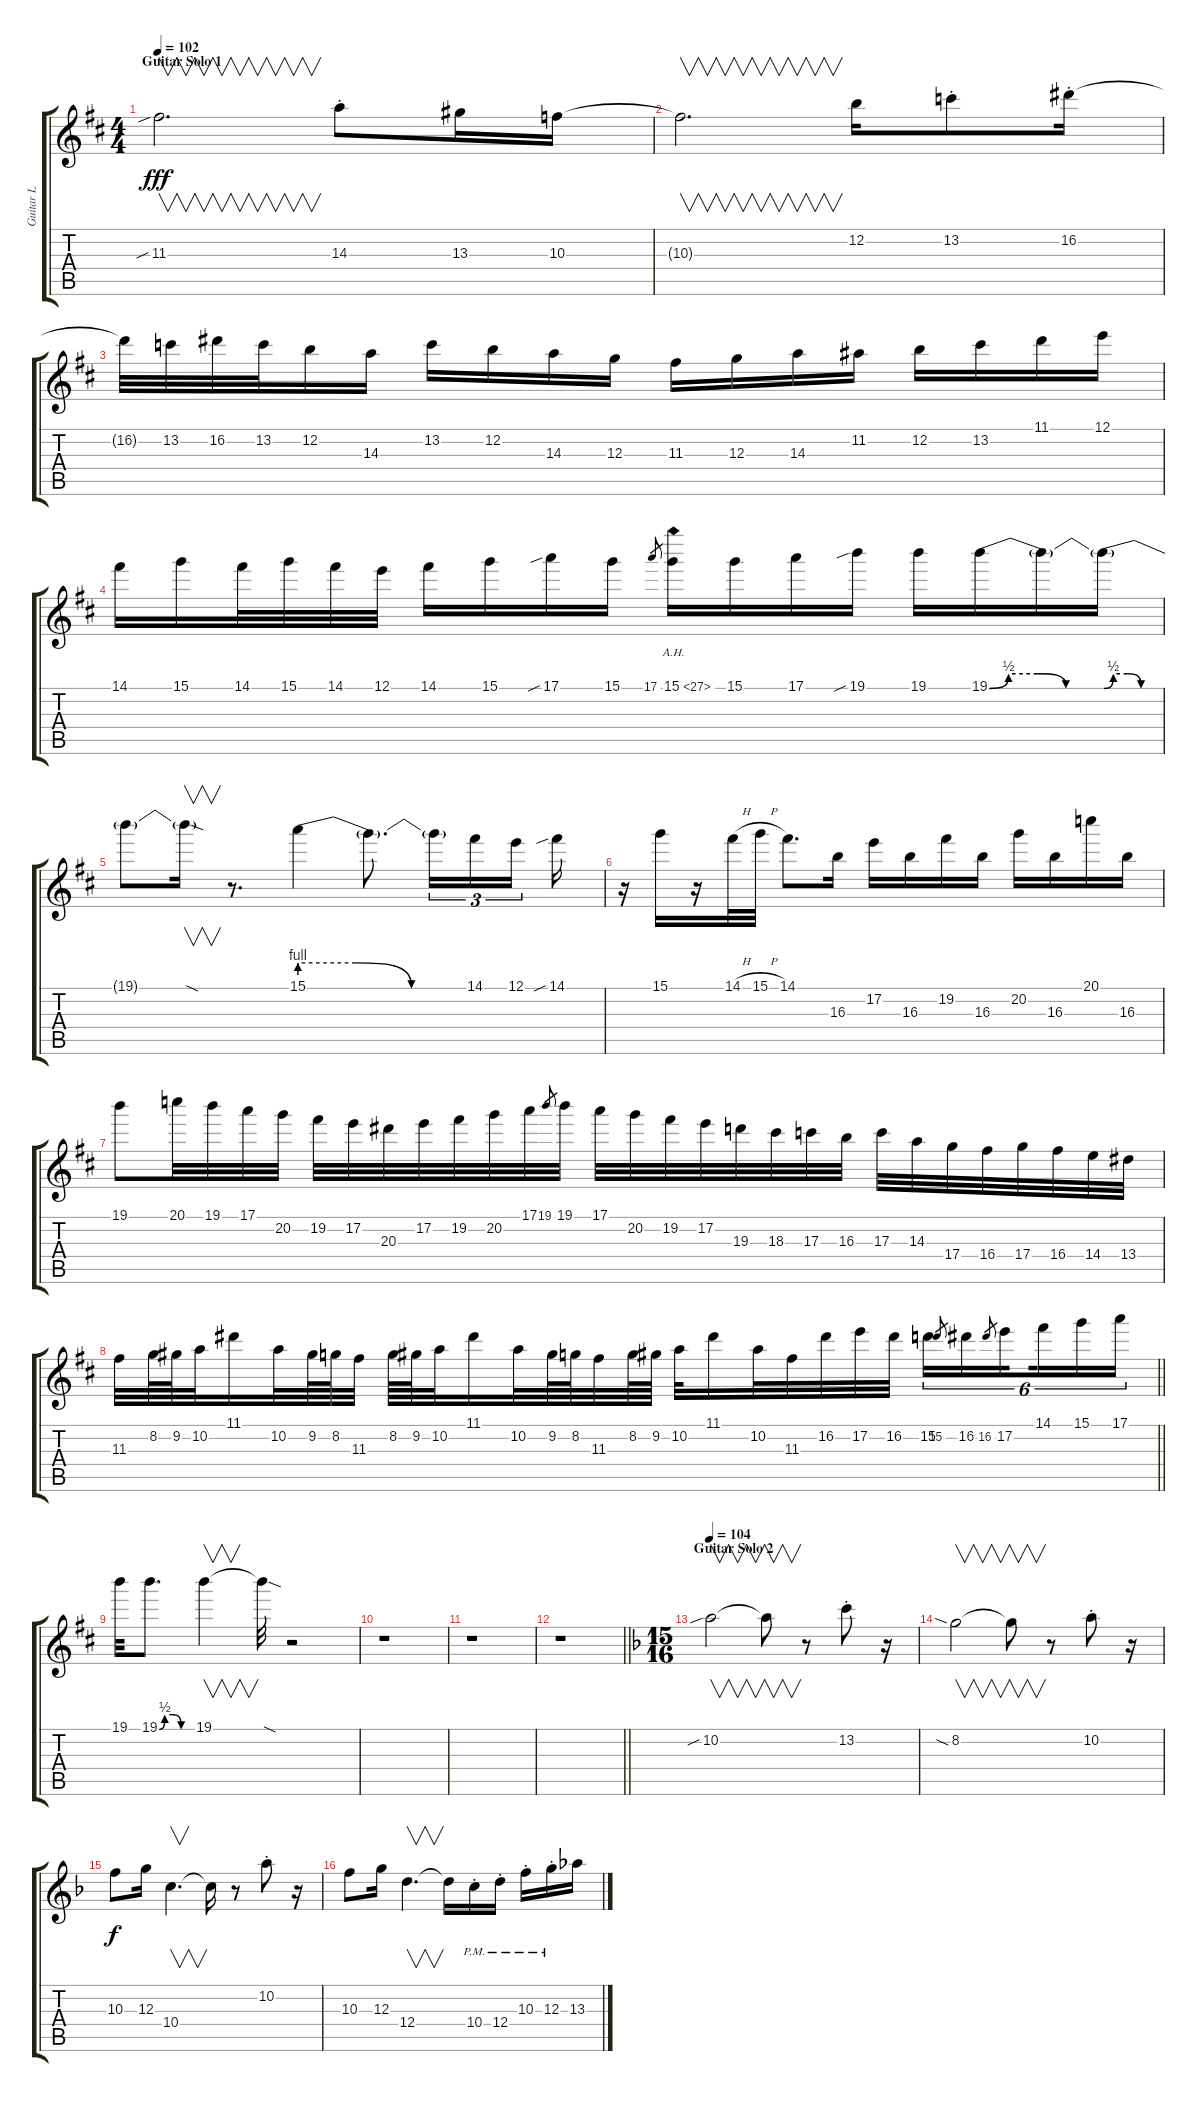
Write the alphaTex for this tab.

\track ("Guitar L" "Guitar L") {instrument distortionguitar}
\staff {score tabs}
\tuning (E4 B3 G3 D3 A2 E2) {hide}
\ts (4 4)
\section ("" "Guitar Solo 1")
\tempo 102
\clef g2
\ks d
11.3{sib}.2{v d dy fff} 14.3{st}.8 13.3.16 10.3.16 |
10.3{t}.2{v d} 12.2.16 13.2{st}.8 16.2{st}.16 |
16.2{t}.32 13.2.32 16.2.32 13.2.32 12.2.16 14.3.16 13.2.16 12.2.16 14.3.16 12.3.16 11.3.16 12.3.16 14.3.16 11.2.16 12.2.16 13.2.16 11.1.16 12.1.16 |
14.1.16 15.1.16 14.1.32 15.1.32 14.1.32 12.1.32 14.1.16 15.1.16 17.1{sib}.16 15.1.16 17.1.8{gr} 15.1{ah 12}.16 15.1.16 17.1.16 19.1{sib}.16 19.1.16 19.1{be (custom 0 0 10 2 25 2 40 0 60 0)}.16 19.1{t}.16 19.1{be (custom 0 0 10 2 25 2 40 0 60 0) t}.16 |
19.1{t}.8 19.1{sod t}.16{v} r.8{d} 15.1{be (custom 0 4 20 4 40 0 60 0)}.4 15.1{t}.8{d} 15.1{t}.16{tu (3 2)} 14.1.16{tu (3 2)} 12.1.16{tu (3 2) beam splitsecondary} 14.1{sib}.16 |
r.16 15.1.16 r.16 14.1{h}.32 15.1{h}.32 14.1.8{d} 16.3.16 17.2.16 16.3.16 19.2.16 16.3.16 20.2.16 16.3.16 20.1.16 16.3.16 |
19.1.8 20.1.32 19.1.32 17.1.32 20.2.32 19.2.32 17.2.32 20.3.32 17.2.32 19.2.32 20.2.32 17.1.32 19.1.8{gr} 19.1.32 17.1.32 20.2.32 19.2.32 17.2.32 19.3.32 18.3.32 17.3.32 16.3.32 17.3.32 14.3.32 17.4.32 16.4.32 17.4.32 16.4.32 14.4.32 13.4.32 |
\barLineRight lightlight
11.3.32 8.2.64 9.2.64 10.2.32 11.1.16 10.2.32 9.2.64 8.2.64 11.3.32 8.2.64 9.2.64 10.2.32 11.1.16 10.2.32 9.2.64 8.2.64 11.3.32 8.2.64 9.2.64 10.2.32 11.1.16 10.2.32 11.3.32 16.2.32 17.2.32 16.2.32 15.2.16{tu (6 4)} 15.2.8{gr} 16.2.16{tu (6 4)} 16.2.8{gr} 17.2.16{tu (6 4) beam splitsecondary} 14.1.16{tu (6 4)} 15.1.16{tu (6 4)} 17.1.16{tu (6 4)} |
19.1.32 19.1{be (custom 0 0 10 2 25 2 40 0 60 0)}.8{d} 19.1.4{v} 19.1{sod t}.32 r.2 |
r.1 |
r.1 |
\barLineRight lightlight
r.1 |
\ts (15 16)
\section ("" "Guitar Solo 2")
\tempo 104
\ks f
10.2{sib}.2{v} 10.2{t}.8{v} r.8 13.2{st}.8 r.16 |
8.2{sia}.2{v} 8.2{t}.8{v} r.8 10.2{st}.8 r.16 |
10.3.8{dy f} 12.3.16 10.4.4{v d} 10.4{t}.16 r.8 10.2{st}.8 r.16 |
10.3.8 12.3.16 12.4.4{v d} 12.4{t}.16 10.4{pm st}.16 12.4{pm st}.16 10.3{pm st}.16 12.3{pm st}.16 13.3.16
